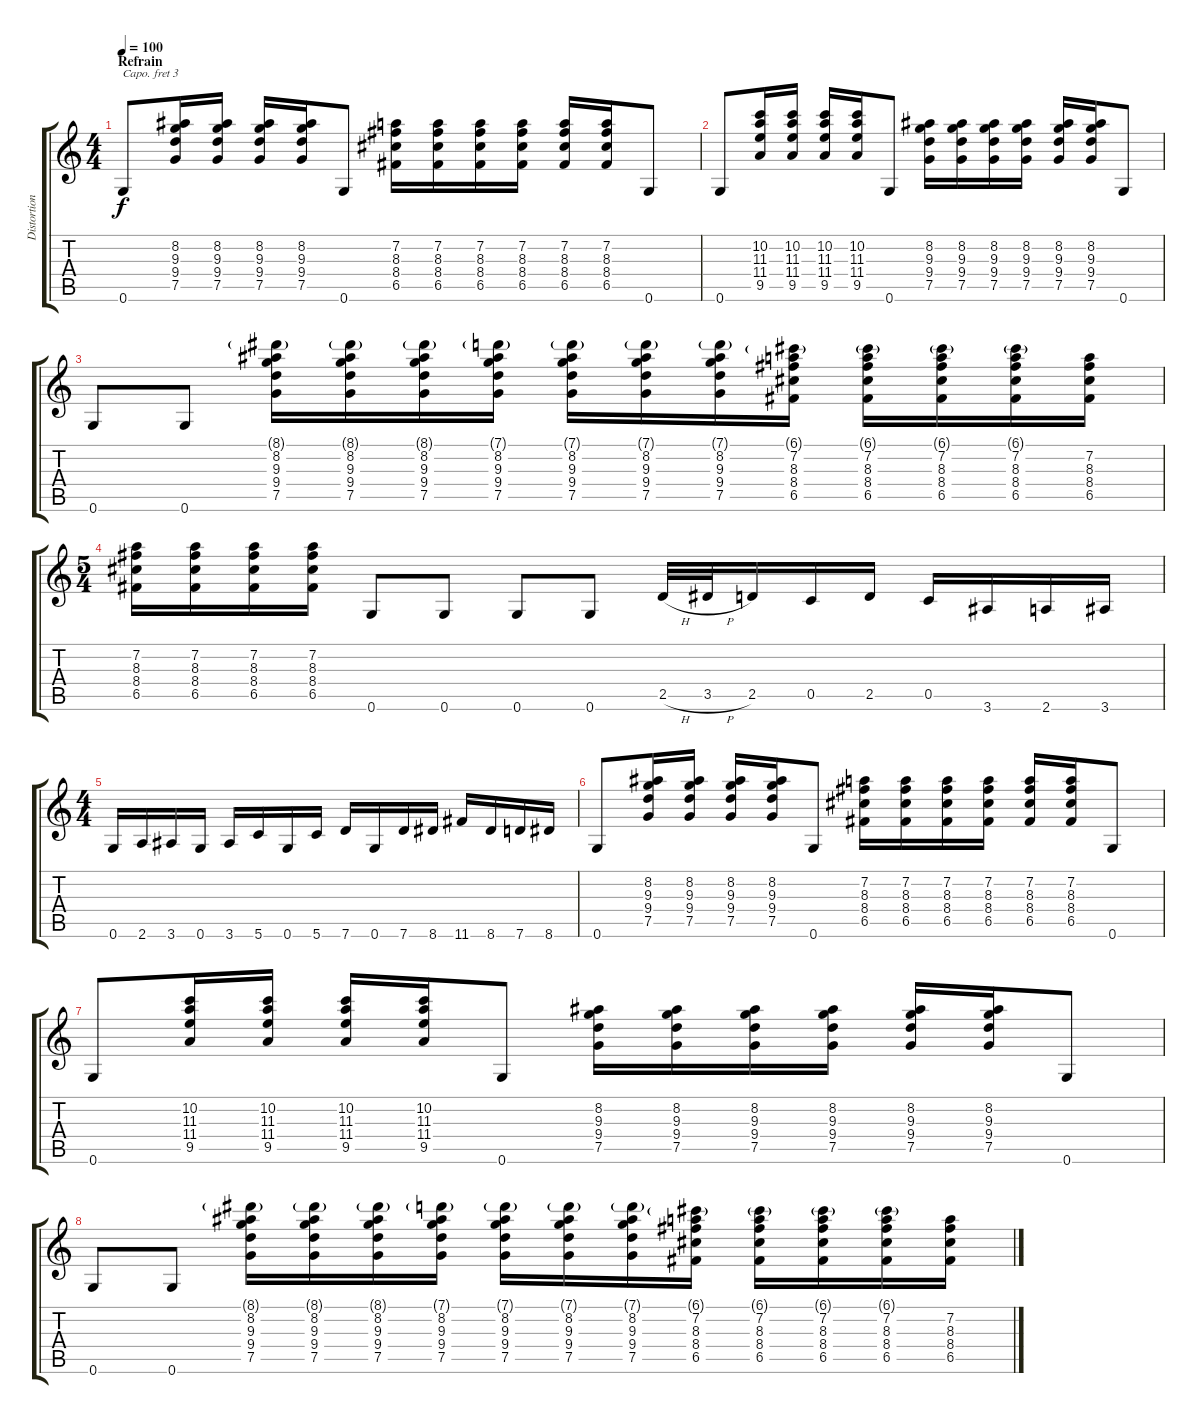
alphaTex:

\track ("Distortion Guitar Right" "Distortion") {instrument distortionguitar}
\staff {score tabs}
\capo 3
\tuning (E4 B3 G3 D3 A2 E2) {hide}
\ts (4 4)
\section ("" "Refrain")
\tempo 100
\clef g2
\ks c
0.6.8{dy f} (8.2 9.3 9.4 7.5).16 (8.2 9.3 9.4 7.5).16 (8.2 9.3 9.4 7.5).16 (8.2 9.3 9.4 7.5).16 0.6.8 (7.2 8.3 8.4 6.5).16 (7.2 8.3 8.4 6.5).16 (7.2 8.3 8.4 6.5).16 (7.2 8.3 8.4 6.5).16 (7.2 8.3 8.4 6.5).16 (7.2 8.3 8.4 6.5).16 0.6.8 |
0.6.8 (10.2 11.3 11.4 9.5).16 (10.2 11.3 11.4 9.5).16 (10.2 11.3 11.4 9.5).16 (10.2 11.3 11.4 9.5).16 0.6.8 (8.2 9.3 9.4 7.5).16 (8.2 9.3 9.4 7.5).16 (8.2 9.3 9.4 7.5).16 (8.2 9.3 9.4 7.5).16 (8.2 9.3 9.4 7.5).16 (8.2 9.3 9.4 7.5).16 0.6.8 |
0.6.8 0.6.8 (8.1{g} 8.2 9.3 9.4 7.5).16 (8.1{g} 8.2 9.3 9.4 7.5).16 (8.1{g} 8.2 9.3 9.4 7.5).16 (7.1{g} 8.2 9.3 9.4 7.5).16 (7.1{g} 8.2 9.3 9.4 7.5).16 (7.1{g} 8.2 9.3 9.4 7.5).16 (7.1{g} 8.2 9.3 9.4 7.5).16 (6.1{g} 7.2 8.3 8.4 6.5).16 (6.1{g} 7.2 8.3 8.4 6.5).16 (6.1{g} 7.2 8.3 8.4 6.5).16 (6.1{g} 7.2 8.3 8.4 6.5).16 (7.2 8.3 8.4 6.5).16 |
\ts (5 4)
(7.2 8.3 8.4 6.5).16 (7.2 8.3 8.4 6.5).16 (7.2 8.3 8.4 6.5).16 (7.2 8.3 8.4 6.5).16 0.6.8 0.6.8 0.6.8 0.6.8 2.5{h}.32 3.5{h}.32 2.5.16 0.5.16 2.5.16 0.5.16 3.6.16 2.6.16 3.6.16 |
\ts (4 4)
0.6.16 2.6.16 3.6.16 0.6.16 3.6.16 5.6.16 0.6.16 5.6.16 7.6.16 0.6.16 7.6.16 8.6.16 11.6.16 8.6.16 7.6.16 8.6.16 |
0.6.8 (8.2 9.3 9.4 7.5).16 (8.2 9.3 9.4 7.5).16 (8.2 9.3 9.4 7.5).16 (8.2 9.3 9.4 7.5).16 0.6.8 (7.2 8.3 8.4 6.5).16 (7.2 8.3 8.4 6.5).16 (7.2 8.3 8.4 6.5).16 (7.2 8.3 8.4 6.5).16 (7.2 8.3 8.4 6.5).16 (7.2 8.3 8.4 6.5).16 0.6.8 |
0.6.8 (10.2 11.3 11.4 9.5).16 (10.2 11.3 11.4 9.5).16 (10.2 11.3 11.4 9.5).16 (10.2 11.3 11.4 9.5).16 0.6.8 (8.2 9.3 9.4 7.5).16 (8.2 9.3 9.4 7.5).16 (8.2 9.3 9.4 7.5).16 (8.2 9.3 9.4 7.5).16 (8.2 9.3 9.4 7.5).16 (8.2 9.3 9.4 7.5).16 0.6.8 |
0.6.8 0.6.8 (8.1{g} 8.2 9.3 9.4 7.5).16 (8.1{g} 8.2 9.3 9.4 7.5).16 (8.1{g} 8.2 9.3 9.4 7.5).16 (7.1{g} 8.2 9.3 9.4 7.5).16 (7.1{g} 8.2 9.3 9.4 7.5).16 (7.1{g} 8.2 9.3 9.4 7.5).16 (7.1{g} 8.2 9.3 9.4 7.5).16 (6.1{g} 7.2 8.3 8.4 6.5).16 (6.1{g} 7.2 8.3 8.4 6.5).16 (6.1{g} 7.2 8.3 8.4 6.5).16 (6.1{g} 7.2 8.3 8.4 6.5).16 (7.2 8.3 8.4 6.5).16
